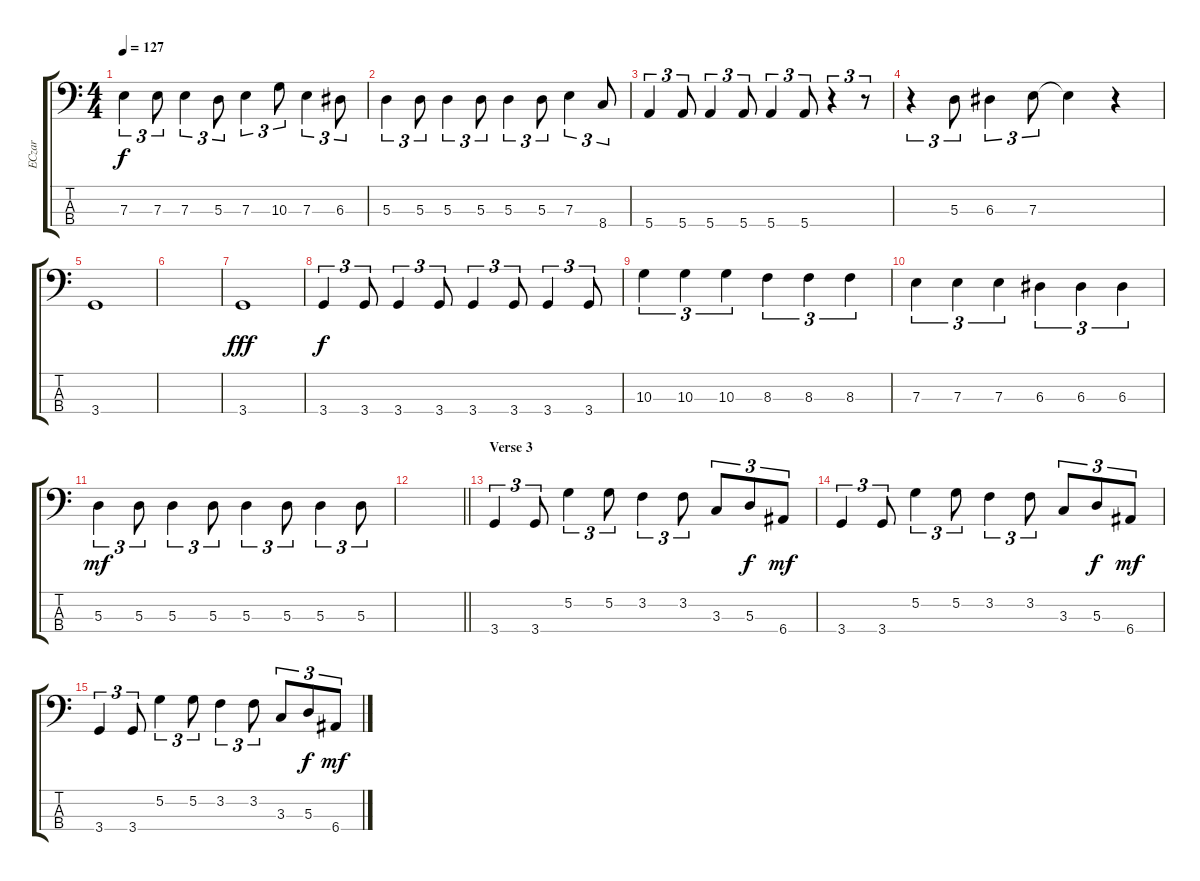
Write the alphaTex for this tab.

\track ("ECzar" "ECzar") {instrument electricbassfinger}
\staff {score tabs}
\tuning (G2 D2 A1 E1) {hide}
\ts (4 4)
\tempo 127
\clef f4
\ks c
7.3.4{tu (3 2) dy f} 7.3.8{tu (3 2)} 7.3.4{tu (3 2)} 5.3.8{tu (3 2)} 7.3.4{tu (3 2)} 10.3.8{tu (3 2)} 7.3.4{tu (3 2)} 6.3.8{tu (3 2)} |
5.3.4{tu (3 2)} 5.3.8{tu (3 2)} 5.3.4{tu (3 2)} 5.3.8{tu (3 2)} 5.3.4{tu (3 2)} 5.3.8{tu (3 2)} 7.3.4{tu (3 2)} 8.4.8{tu (3 2)} |
5.4.4{tu (3 2)} 5.4.8{tu (3 2)} 5.4.4{tu (3 2)} 5.4.8{tu (3 2)} 5.4.4{tu (3 2)} 5.4.8{tu (3 2)} r.4{tu (3 2)} r.8{tu (3 2)} |
r.4{tu (3 2)} 5.3.8{tu (3 2)} 6.3.4{tu (3 2)} 7.3.8{tu (3 2)} 7.3{t}.4 r.4 |
3.4.1 |
|
3.4.1{dy fff} |
3.4.4{tu (3 2) dy f} 3.4.8{tu (3 2)} 3.4.4{tu (3 2)} 3.4.8{tu (3 2)} 3.4.4{tu (3 2)} 3.4.8{tu (3 2)} 3.4.4{tu (3 2)} 3.4.8{tu (3 2)} |
10.3.4{tu (3 2)} 10.3.4{tu (3 2)} 10.3.4{tu (3 2)} 8.3.4{tu (3 2)} 8.3.4{tu (3 2)} 8.3.4{tu (3 2)} |
7.3.4{tu (3 2)} 7.3.4{tu (3 2)} 7.3.4{tu (3 2)} 6.3.4{tu (3 2)} 6.3.4{tu (3 2)} 6.3.4{tu (3 2)} |
5.3.4{tu (3 2) dy mf} 5.3.8{tu (3 2)} 5.3.4{tu (3 2)} 5.3.8{tu (3 2)} 5.3.4{tu (3 2)} 5.3.8{tu (3 2)} 5.3.4{tu (3 2)} 5.3.8{tu (3 2)} |
\barLineRight lightlight
|
\section ("" "Verse 3")
3.4.4{tu (3 2)} 3.4.8{tu (3 2)} 5.2.4{tu (3 2)} 5.2.8{tu (3 2)} 3.2.4{tu (3 2)} 3.2.8{tu (3 2)} 3.3.8{tu (3 2)} 5.3.8{tu (3 2) dy f} 6.4.8{tu (3 2) dy mf} |
3.4.4{tu (3 2)} 3.4.8{tu (3 2)} 5.2.4{tu (3 2)} 5.2.8{tu (3 2)} 3.2.4{tu (3 2)} 3.2.8{tu (3 2)} 3.3.8{tu (3 2)} 5.3.8{tu (3 2) dy f} 6.4.8{tu (3 2) dy mf} |
3.4.4{tu (3 2)} 3.4.8{tu (3 2)} 5.2.4{tu (3 2)} 5.2.8{tu (3 2)} 3.2.4{tu (3 2)} 3.2.8{tu (3 2)} 3.3.8{tu (3 2)} 5.3.8{tu (3 2) dy f} 6.4.8{tu (3 2) dy mf}
